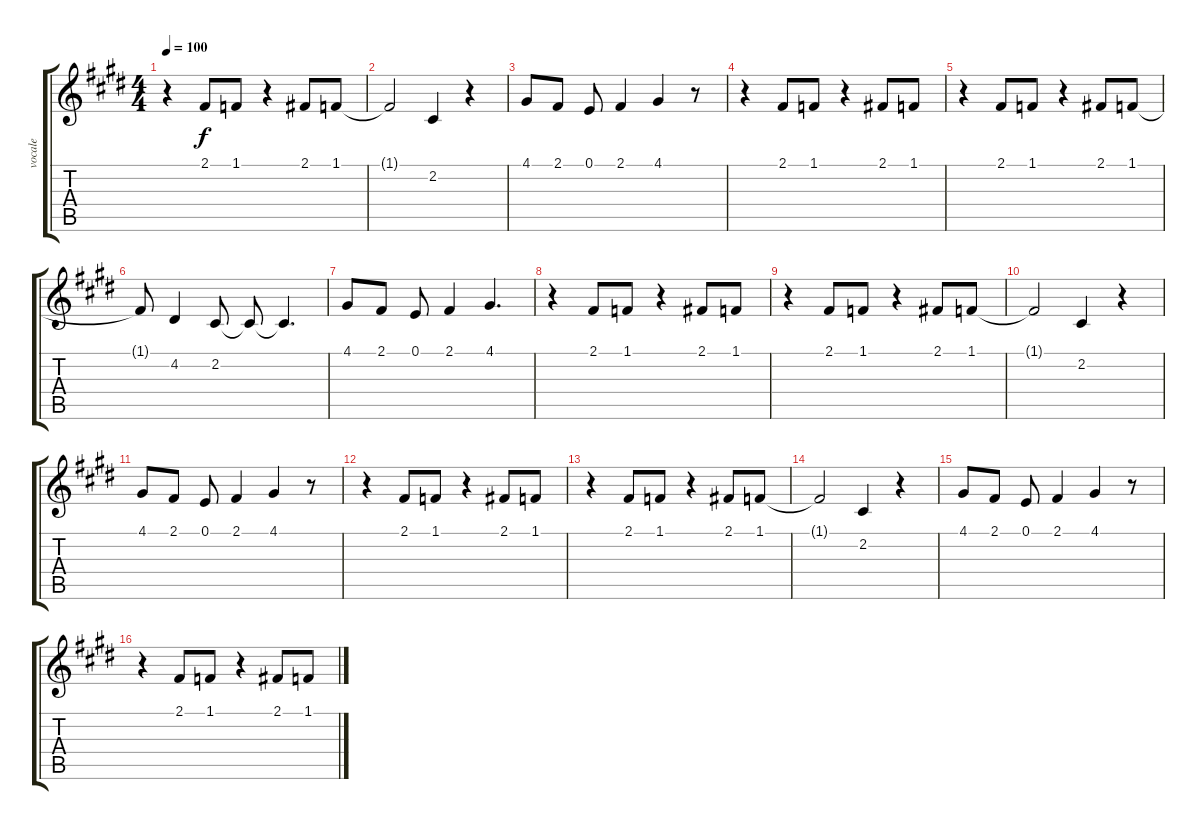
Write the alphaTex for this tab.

\track ("vocale" "vocale") {instrument choiraahs}
\staff {score tabs}
\tuning (E4 B3 G3 D3 A2 E2) {hide}
\ts (4 4)
\tempo 100
\clef g2
\ks e
r.4{dy f} 2.1.8 1.1.8 r.4 2.1.8 1.1.8 |
1.1{t}.2 2.2.4 r.4 |
4.1.8 2.1.8 0.1.8 2.1.4 4.1.4 r.8 |
r.4 2.1.8 1.1.8 r.4 2.1.8 1.1.8 |
r.4 2.1.8 1.1.8 r.4 2.1.8 1.1.8 |
1.1{t}.8 4.2.4 2.2.8 2.2{t}.8 2.2{t}.4{d} |
4.1.8 2.1.8 0.1.8 2.1.4 4.1.4{d} |
r.4 2.1.8 1.1.8 r.4 2.1.8 1.1.8 |
r.4 2.1.8 1.1.8 r.4 2.1.8 1.1.8 |
1.1{t}.2 2.2.4 r.4 |
4.1.8 2.1.8 0.1.8 2.1.4 4.1.4 r.8 |
r.4 2.1.8 1.1.8 r.4 2.1.8 1.1.8 |
r.4 2.1.8 1.1.8 r.4 2.1.8 1.1.8 |
1.1{t}.2 2.2.4 r.4 |
4.1.8 2.1.8 0.1.8 2.1.4 4.1.4 r.8 |
r.4 2.1.8 1.1.8 r.4 2.1.8 1.1.8
